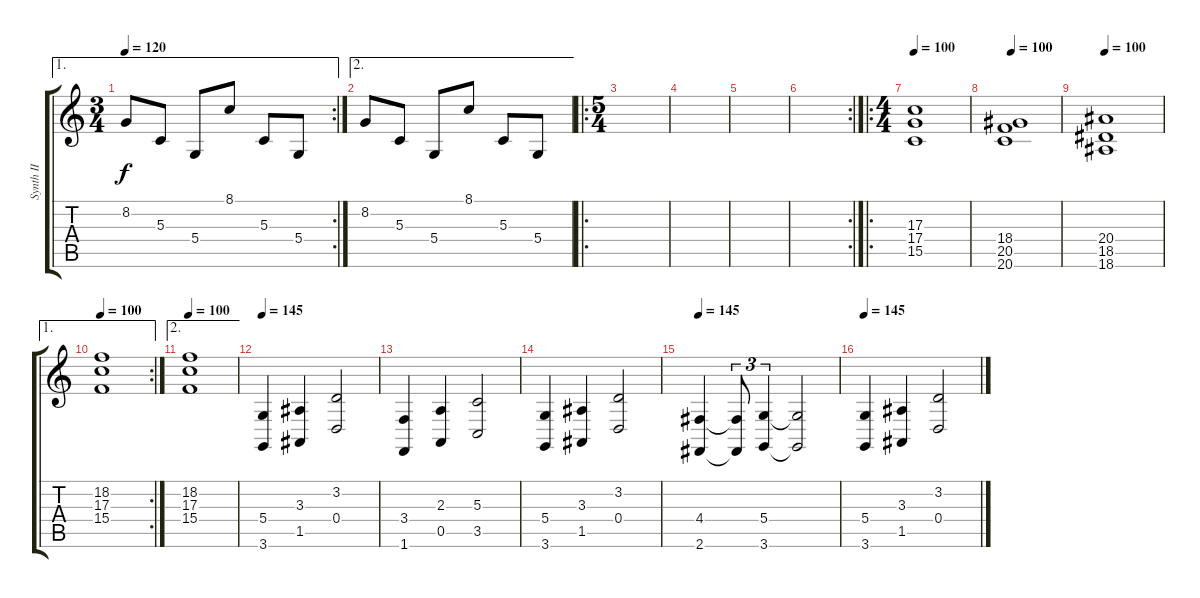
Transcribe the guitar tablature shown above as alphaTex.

\track ("Synth II" "Synth II") {instrument pad4choir}
\staff {score tabs}
\tuning (E4 B3 G3 D3 A2 E2) {hide}
\ae 1
\rc 2
\ts (3 4)
\tempo 120
\clef g2
\ks c
8.2.8{dy f} 5.3.8 5.4.8 8.1.8 5.3.8 5.4.8 |
\ae 2
8.2.8 5.3.8 5.4.8 8.1.8 5.3.8 5.4.8 |
\ro
\ts (5 4)
|
|
|
\rc 2
|
\ro
\ts (4 4)
\tempo 100
(17.3 17.4 15.5).1{instrument pad4choir} |
\tempo 100
(18.4 20.5 20.6).1{instrument pad4choir} |
\tempo 100
(20.4 18.5 18.6).1{instrument pad4choir} |
\ae 1
\rc 2
\tempo 100
(18.2 17.3 15.4).1{instrument pad4choir} |
\ae 2
\tempo 100
(18.2 17.3 15.4).1{instrument pad4choir} |
\tempo 145
(5.4 3.6).4{volume 12} (3.3 1.5).4 (3.2 0.4).2 |
(3.4 1.6).4 (2.3 0.5).4 (5.3 3.5).2 |
(5.4 3.6).4 (3.3 1.5).4 (3.2 0.4).2 |
\tempo 145
(4.4 2.6).4 (4.4{t} 2.6{t}).8{tu (3 2)} (5.4 3.6).4{tu (3 2)} (5.4{t} 3.6{t}).2 |
\tempo 145
(5.4 3.6).4{volume 12} (3.3 1.5).4 (3.2 0.4).2
